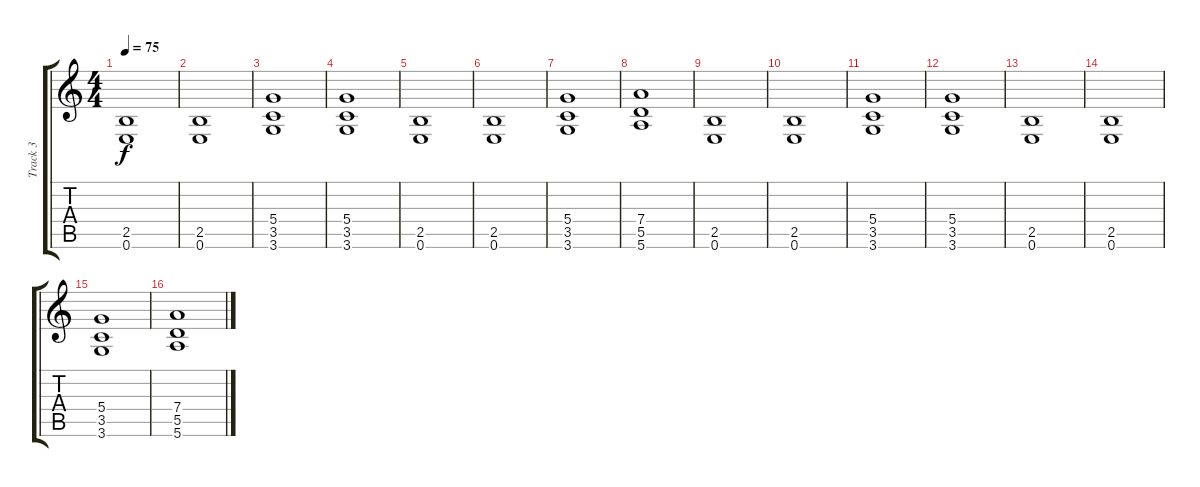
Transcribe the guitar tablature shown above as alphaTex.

\track ("Track 3" "Track 3") {instrument distortionguitar}
\staff {score tabs}
\tuning (E4 B3 G3 D3 A2 E2) {hide}
\ts (4 4)
\tempo 75
\clef g2
\ks c
(2.5 0.6).1{dy f} |
(2.5 0.6).1 |
(5.4 3.5 3.6).1 |
(5.4 3.5 3.6).1 |
(2.5 0.6).1 |
(2.5 0.6).1 |
(5.4 3.5 3.6).1 |
(7.4 5.5 5.6).1 |
(2.5 0.6).1 |
(2.5 0.6).1 |
(5.4 3.5 3.6).1 |
(5.4 3.5 3.6).1 |
(2.5 0.6).1 |
(2.5 0.6).1 |
(5.4 3.5 3.6).1 |
(7.4 5.5 5.6).1
